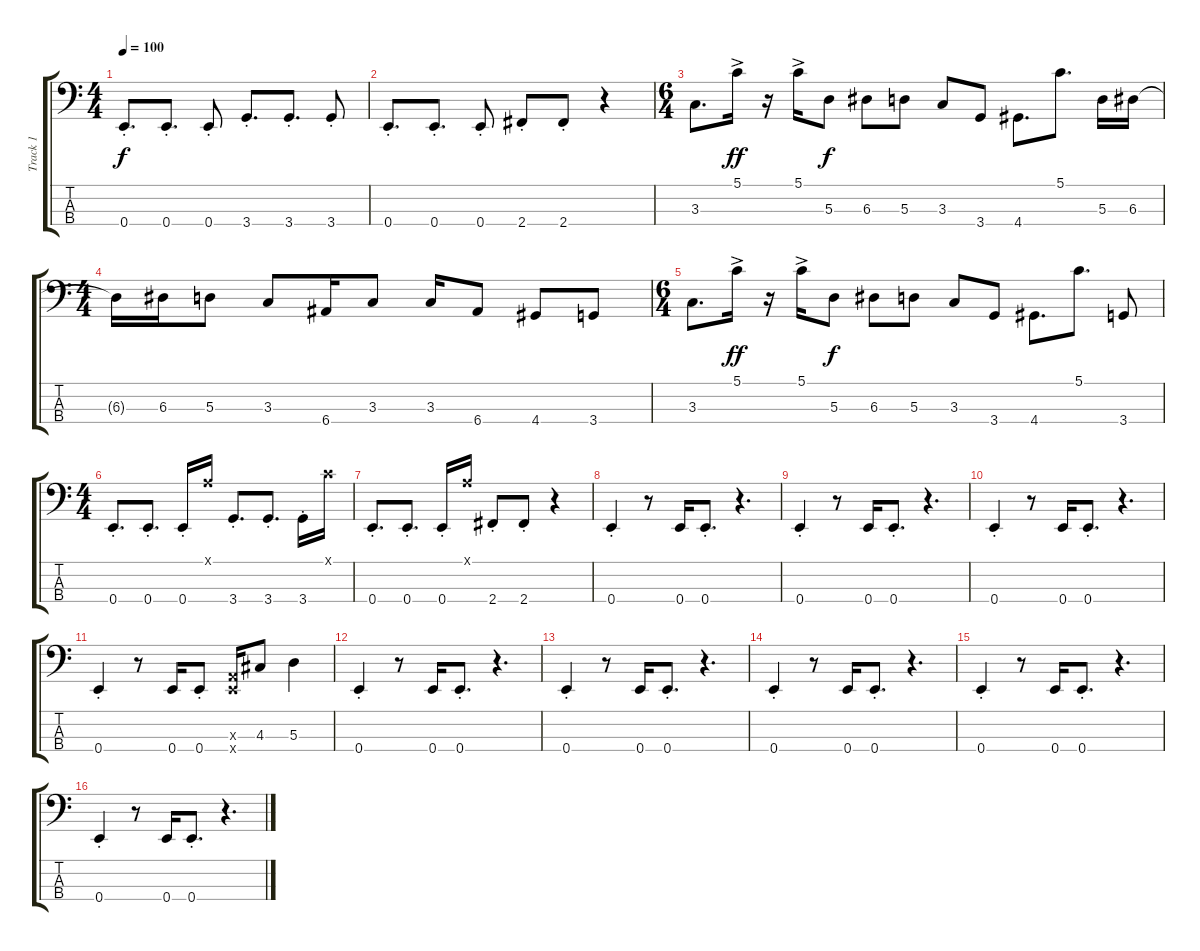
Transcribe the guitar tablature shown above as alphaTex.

\track ("Track 1" "Track 1") {instrument slapbass1}
\staff {score tabs}
\tuning (G2 D2 A1 E1) {hide}
\ts (4 4)
\tempo 100
\clef f4
\ks c
0.4{st}.8{d dy f} 0.4{st}.8{d} 0.4{st}.8 3.4{st}.8{d} 3.4{st}.8{d} 3.4{st}.8 |
0.4{st}.8{d} 0.4{st}.8{d} 0.4{st}.8 2.4{st}.8 2.4{st}.8 r.4 |
\ts (6 4)
3.3.8{d} 5.1{ac}.16{dy ff} r.16 5.1{ac}.16 5.3.8{dy f} 6.3.8 5.3.8 3.3.8 3.4.8 4.4.8{d} 5.1.8{d} 5.3.16 6.3.16 |
\ts (4 4)
6.3{t}.16 6.3.16 5.3.8 3.3.8 6.4.16 3.3.8 3.3.16 6.4.8 4.4.8 3.4.8 |
\ts (6 4)
3.3.8{d} 5.1{ac}.16{dy ff} r.16 5.1{ac}.16 5.3.8{dy f} 6.3.8 5.3.8 3.3.8 3.4.8 4.4.8{d} 5.1.8{d} 3.4.8 |
\ts (4 4)
0.4{st}.8{d} 0.4{st}.8{d} 0.4{st}.16 2.1{x}.16 3.4{st}.8{d} 3.4{st}.8{d} 3.4{st}.16 5.1{x}.16 |
0.4{st}.8{d} 0.4{st}.8{d} 0.4{st}.16 2.1{x}.16 2.4{st}.8 2.4{st}.8 r.4 |
0.4{st}.4 r.8 0.4.16 0.4{st}.8{d} r.4{d} |
0.4{st}.4 r.8 0.4.16 0.4{st}.8{d} r.4{d} |
0.4{st}.4 r.8 0.4.16 0.4{st}.8{d} r.4{d} |
0.4{st}.4 r.8 0.4.16 0.4{st}.8 (0.3{x} 0.4{x}).16 4.3.8 5.3.4 |
0.4{st}.4 r.8 0.4.16 0.4{st}.8{d} r.4{d} |
0.4{st}.4 r.8 0.4.16 0.4{st}.8{d} r.4{d} |
0.4{st}.4 r.8 0.4.16 0.4{st}.8{d} r.4{d} |
0.4{st}.4 r.8 0.4.16 0.4{st}.8{d} r.4{d} |
0.4{st}.4 r.8 0.4.16 0.4{st}.8{d} r.4{d}
